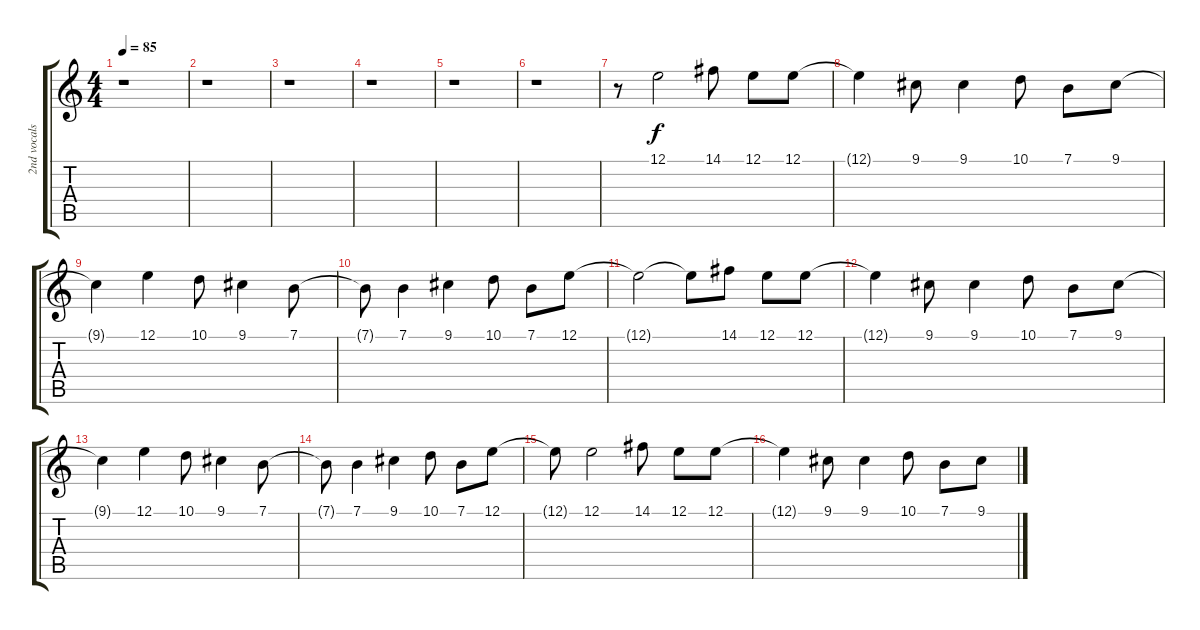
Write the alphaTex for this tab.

\track ("2nd vocals" "2nd vocals") {instrument englishhorn}
\staff {score tabs}
\tuning (E4 B3 G3 D3 A2 E2) {hide}
\ts (4 4)
\tempo 85
\clef g2
\ks c
r.1{dy f} |
r.1 |
r.1 |
r.1 |
r.1 |
r.1 |
r.8 12.1.2 14.1.8 12.1.8 12.1.8 |
12.1{t}.4 9.1.8 9.1.4 10.1.8 7.1.8 9.1.8 |
9.1{t}.4 12.1.4 10.1.8 9.1.4 7.1.8 |
7.1{t}.8 7.1.4 9.1.4 10.1.8 7.1.8 12.1.8 |
12.1{t}.2 12.1{t}.8 14.1.8 12.1.8 12.1.8 |
12.1{t}.4 9.1.8 9.1.4 10.1.8 7.1.8 9.1.8 |
9.1{t}.4 12.1.4 10.1.8 9.1.4 7.1.8 |
7.1{t}.8 7.1.4 9.1.4 10.1.8 7.1.8 12.1.8 |
12.1{t}.8 12.1.2 14.1.8 12.1.8 12.1.8 |
12.1{t}.4 9.1.8 9.1.4 10.1.8 7.1.8 9.1.8
